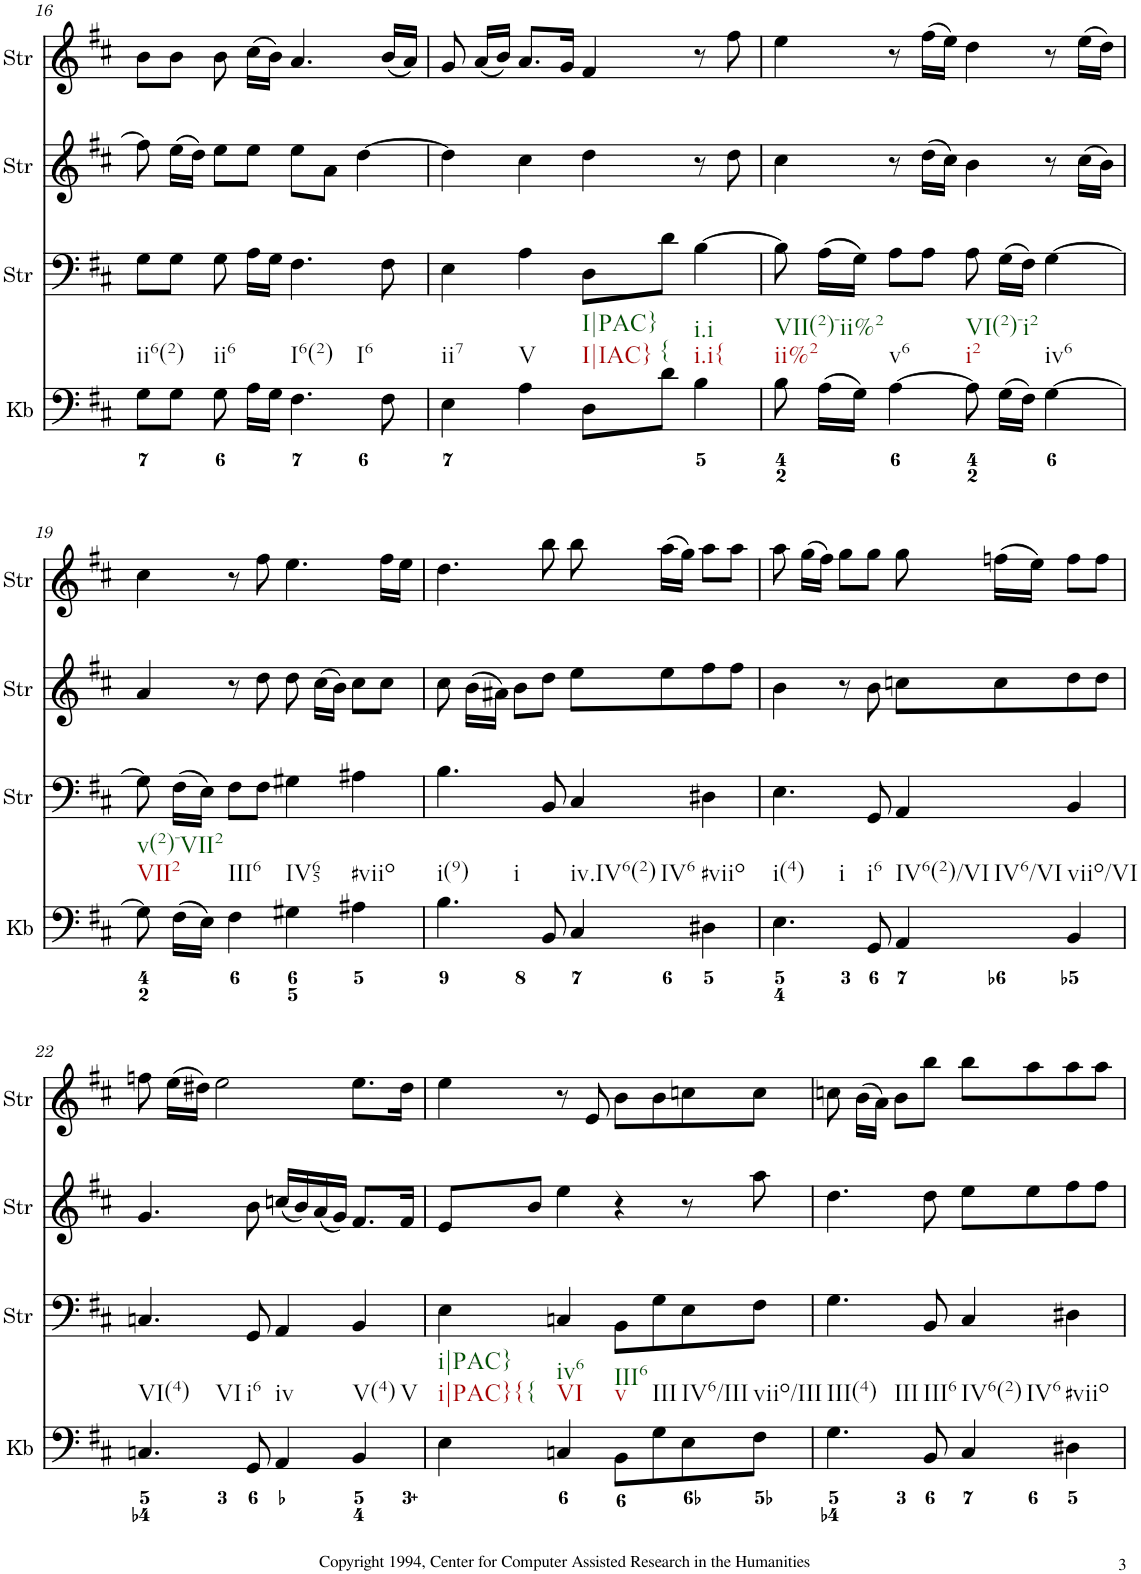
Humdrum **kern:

**kern	**kern	**kern	**kern
*part4	*part3	*part2	*part1
*staff4	*staff3	*staff2	*staff1
*I"Keyboard	*I"StringInstrument	*I"StringInstrument	*I"StringInstrument
*I'Kb	*I'Str	*I'Str	*I'Str
!!LO:PB:g=z
*clefF4	*clefF4	*clefG2	*clefG2
*k[f#c#]	*k[f#c#]	*k[f#c#]	*k[f#c#]
*M4/4	*M4/4	*M4/4	*M4/4
=16	=16	=16	=16
!LO:TX:b:t=ii6(2)	!	!	!
8G\L	8G\L	8ff#\]	8b\L
8G\J	8G\J	(16ee\LL	8b\J
.	.	16dd\JJ)	.
!LO:TX:b:t=ii6	!	!	!
8G\	8G\	8ee\L	8b\
16A\LL	16A\LL	8ee\J	(16cc#\LL
16G\JJ	16G\JJ	.	16b\JJ)
!LO:TX:b:t=I6(2)	!	!	!
!LO:TX:b:t=I6	!	!	!
4.F#\	4.F#\	8ee\L	4.a/
.	.	8a\J	.
.	.	[4dd\	.
8F#\	8F#\	.	(16b/LL
.	.	.	16a/JJ)
=17	=17	=17	=17
!LO:TX:b:t=ii7	!	!	!
4E\	4E\	4dd\]	8g/
.	.	.	(16a/LL
.	.	.	16b/JJ)
!LO:TX:b:t=V	!	!	!
4A\	4A\	4cc#\	8.a/L
.	.	.	16g/Jk
!LO:TX:b:t=I|IAC}	!	!	!
!LO:TX:b:t=I|PAC}	!	!	!
8D\L	8D\L	4dd\	4f#/
!LO:TX:b:t={	!	!	!
8d\J	8d\J	.	.
!LO:TX:b:t=i.i{	!	!	!
!LO:TX:b:t=i.i	!	!	!
4B\	[4B\	8r	8r
.	.	8dd\	8ff#\
=18	=18	=18	=18
!LO:TX:b:t=ii%2	!	!	!
!LO:TX:b:t=VII(2)-ii%2	!	!	!
8B\	8B\]	4cc#\	4ee\
(16A\LL	(16A\LL	.	.
16G\JJ)	16G\JJ)	.	.
!LO:TX:b:t=v6	!	!	!
[4A\	8A\L	8r	8r
.	8A\J	(16dd\LL	(16ff#\LL
.	.	16cc#\JJ)	16ee\JJ)
!LO:TX:b:t=i2	!	!	!
!LO:TX:b:t=VI(2)-i2	!	!	!
8A\]	8A\	4b\	4dd\
(16G\LL	(16G\LL	.	.
16F#\JJ)	16F#\JJ)	.	.
!LO:TX:b:t=iv6	!	!	!
[4G\	[4G\	8r	8r
.	.	(16cc#\LL	(16ee\LL
.	.	16b\JJ)	16dd\JJ)
!!LO:LB:g=z
=19	=19	=19	=19
!LO:TX:b:t=VII2	!	!	!
!LO:TX:b:t=v(2)-VII2	!	!	!
8G\]	8G\]	4a/	4cc#\
(16F#\LL	(16F#\LL	.	.
16E\JJ)	16E\JJ)	.	.
!LO:TX:b:t=III6	!	!	!
4F#\	8F#\L	8r	8r
.	8F#\J	8dd\	8ff#\
!LO:TX:b:t=IV65	!	!	!
4G#X\	4G#X\	8dd\	4.ee\
.	.	(16cc#\LL	.
.	.	16b\JJ)	.
!LO:TX:b:t=#viio	!	!	!
4A#X\	4A#X\	8cc#\L	.
.	.	8cc#\J	16ff#\LL
.	.	.	16ee\JJ
=20	=20	=20	=20
!LO:TX:b:t=i(9)	!	!	!
!LO:TX:b:t=i	!	!	!
4.B\	4.B\	8cc#\	4.dd\
.	.	(16b\LL	.
.	.	16a#X\JJ)	.
.	.	8b\L	.
8BB/	8BB/	8dd\J	8bb\
!LO:TX:b:t=iv.IV6(2)	!	!	!
!LO:TX:b:t=IV6	!	!	!
4C#/	4C#/	8ee\L	8bb\
.	.	8ee\	(16aa\LL
.	.	.	16gg\JJ)
!LO:TX:b:t=#viio	!	!	!
4D#X\	4D#X\	8ff#\	8aa\L
.	.	8ff#\J	8aa\J
=21	=21	=21	=21
!LO:TX:b:t=i(4)	!	!	!
!LO:TX:b:t=i	!	!	!
4.E\	4.E\	4b\	8aa\
.	.	.	(16gg\LL
.	.	.	16ff#\JJ)
.	.	8r	8gg\L
!LO:TX:b:t=i6	!	!	!
8GG/	8GG/	8b\	8gg\J
!LO:TX:b:t=IV6(2)/VI	!	!	!
!LO:TX:b:t=IV6/VI	!	!	!
4AA/	4AA/	8ccn\L	8gg\
.	.	8cc\	(16ffn\LL
.	.	.	16ee\JJ)
!LO:TX:b:t=viio/VI	!	!	!
4BB/	4BB/	8dd\	8ff\L
.	.	8dd\J	8ff\J
!!LO:LB:g=z
=22	=22	=22	=22
!LO:TX:b:t=VI(4)	!	!	!
!LO:TX:b:t=VI	!	!	!
4.Cn/	4.Cn/	4.g/	8ffn\
.	.	.	(16ee\LL
.	.	.	16dd#X\JJ)
.	.	.	2ee\
!LO:TX:b:t=i6	!	!	!
8GG/	8GG/	8b\	.
!LO:TX:b:t=iv	!	!	!
4AA/	4AA/	(16ccn/LL	.
.	.	16b/)	.
.	.	(16a/	.
.	.	16g/JJ)	.
!LO:TX:b:t=V(4)	!	!	!
!LO:TX:b:t=V	!	!	!
4BB/	4BB/	8.f#/L	8.ee\L
.	.	16f#/Jk	16dd#\Jk
=23	=23	=23	=23
!LO:TX:b:t=i|PAC}{	!	!	!
!LO:TX:b:t=i|PAC}	!	!	!
!LO:TX:b:t={	!	!	!
4E\	4E\	8e/L	4ee\
.	.	8b/J	.
!LO:TX:b:t=VI	!	!	!
!LO:TX:b:t=iv6	!	!	!
4Cn/	4Cn/	4ee\	8r
.	.	.	8e/
!LO:TX:b:t=v	!	!	!
!LO:TX:b:t=III6	!	!	!
8BB\L	8BB\L	4r	8b\L
!LO:TX:b:t=III	!	!	!
8G\	8G\	.	8b\
!LO:TX:b:t=IV6/III	!	!	!
8E\	8E\	8r	8ccn\
!LO:TX:b:t=viio/III	!	!	!
8F#\J	8F#\J	8aa\	8cc\J
=24	=24	=24	=24
!LO:TX:b:t=III(4)	!	!	!
!LO:TX:b:t=III	!	!	!
4.G\	4.G\	4.dd\	8ccn\
.	.	.	(16b\LL
.	.	.	16a\JJ)
.	.	.	8b\L
!LO:TX:b:t=III6	!	!	!
8BB/	8BB/	8dd\	8bb\J
!LO:TX:b:t=IV6(2)	!	!	!
!LO:TX:b:t=IV6	!	!	!
4C#/	4C#/	8ee\L	8bb\L
.	.	8ee\	8aa\
!LO:TX:b:t=#viio	!	!	!
4D#X\	4D#X\	8ff#\	8aa\
.	.	8ff#\J	8aa\J
=	=	=	=
*-	*-	*-	*-
